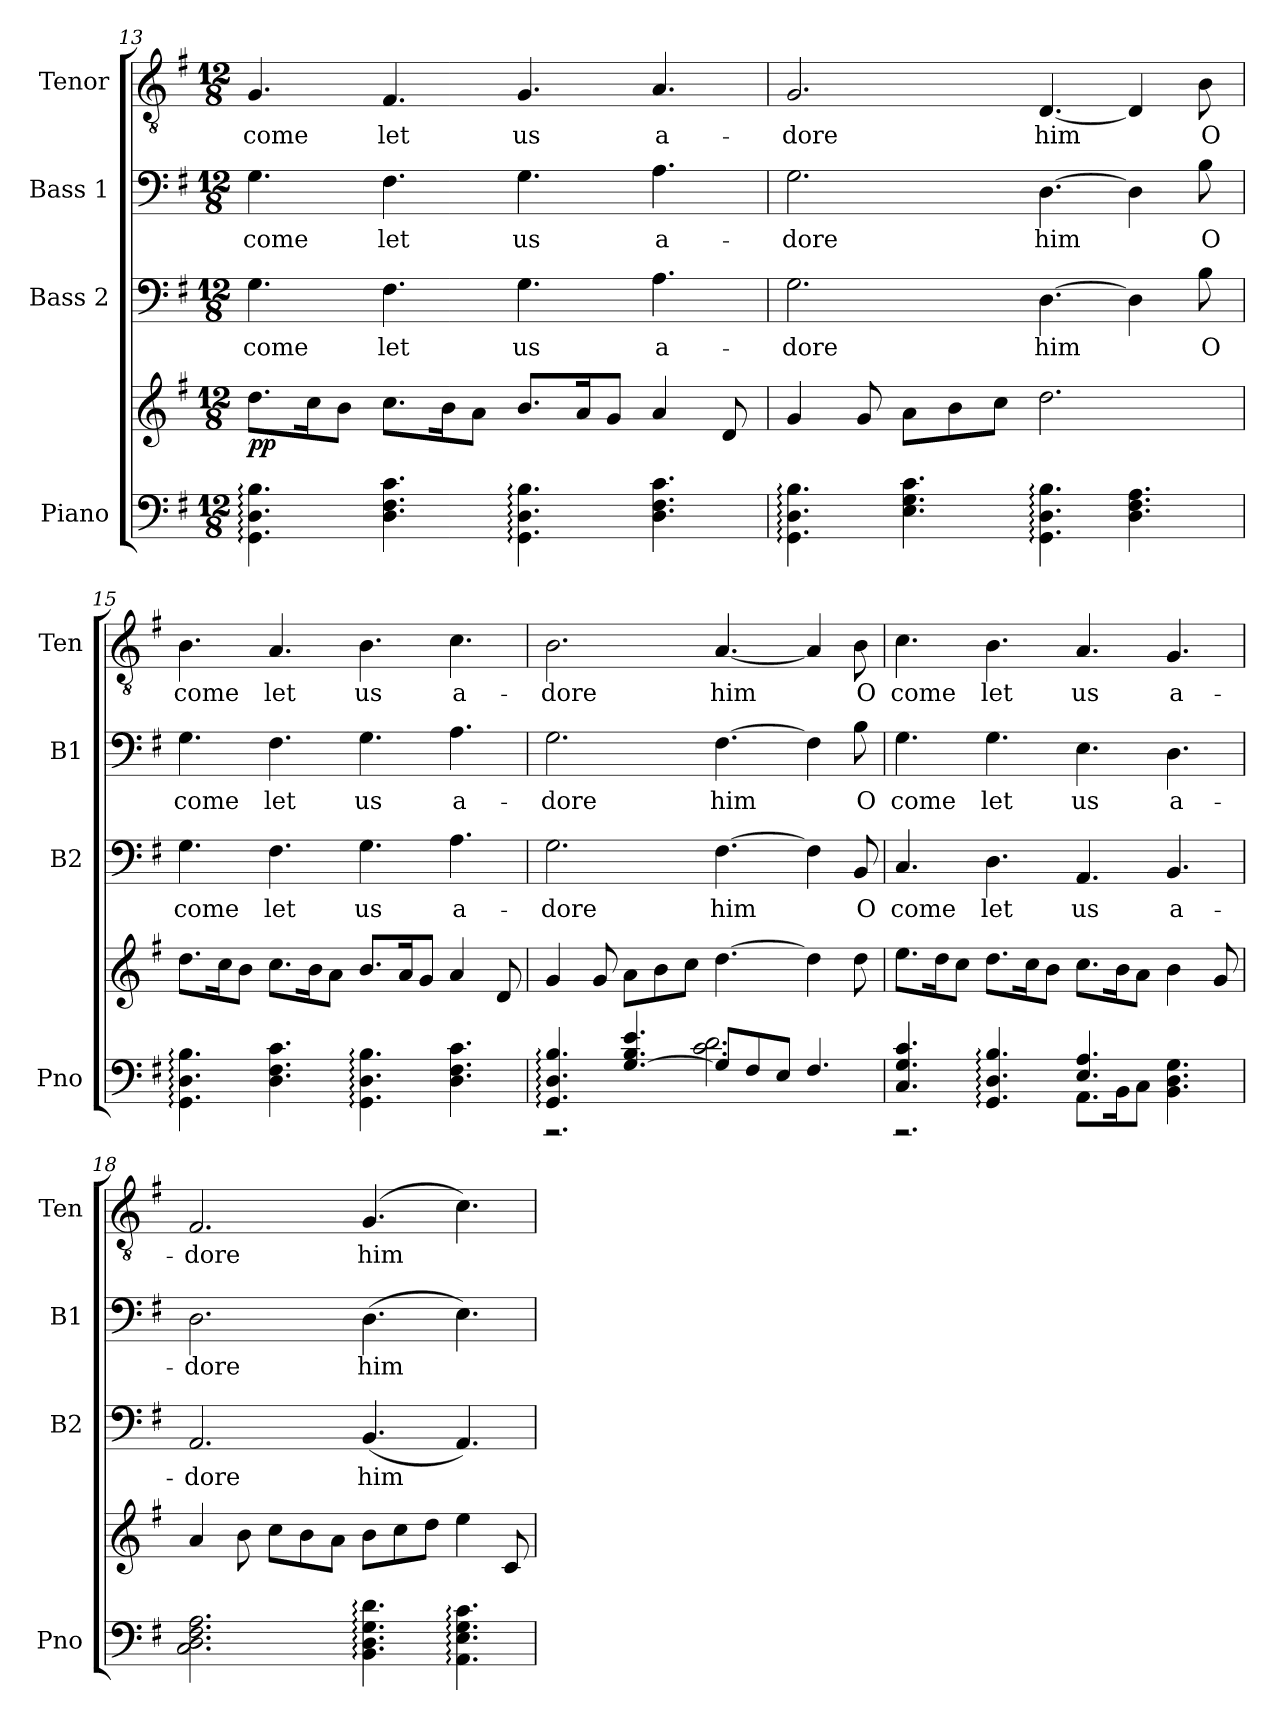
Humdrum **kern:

**kern	**kern	**dynam	**kern	**text	**kern	**text	**kern	**text
*part4	*part4	*part4	*part3	*part3	*part2	*part2	*part1	*part1
*staff5	*staff4	*staff4/5	*staff3	*staff3	*staff2	*staff2	*staff1	*staff1
*I"Piano	*	*	*I"Bass 2	*	*I"Bass 1	*	*I"Tenor	*
*I'Pno	*	*	*I'B2	*	*I'B1	*	*I'Ten	*
*clefF4	*clefG2	*	*clefF4	*	*clefF4	*	*clefGv2	*
*k[f#]	*k[f#]	*	*k[f#]	*	*k[f#]	*	*k[f#]	*
*G:	*G:	*	*G:	*	*G:	*	*G:	*
*M12/8	*M12/8	*	*M12/8	*	*M12/8	*	*M12/8	*
=13	=13	=13	=13	=13	=13	=13	=13	=13
!	!	!LO:DY:b	!	!	!	!	!	!
4.GG: 4.D: 4.B:	8.ddL	pp	4.G	come	4.G	come	4.G	come
.	16cck	.	.	.	.	.	.	.
.	8bJ	.	.	.	.	.	.	.
4.D 4.F# 4.c	8.ccL	.	4.F#	let	4.F#	let	4.F#	let
.	16bk	.	.	.	.	.	.	.
.	8aJ	.	.	.	.	.	.	.
4.GG: 4.D: 4.B:	8.bL	.	4.G	us	4.G	us	4.G	us
.	16ak	.	.	.	.	.	.	.
.	8gJ	.	.	.	.	.	.	.
4.D 4.F# 4.c	4a	.	4.A	a-	4.A	a-	4.A	a-
.	8d	.	.	.	.	.	.	.
=14	=14	=14	=14	=14	=14	=14	=14	=14
4.GG: 4.D: 4.B:	4g	.	2.G	-dore	2.G	-dore	2.G	-dore
.	8g	.	.	.	.	.	.	.
4.E 4.G 4.c	8aL	.	.	.	.	.	.	.
.	8b	.	.	.	.	.	.	.
.	8ccJ	.	.	.	.	.	.	.
4.GG: 4.D: 4.B:	2.dd	.	[4.D	him	[4.D	him	[4.D	him
4.D 4.F# 4.A	.	.	4D]	.	4D]	.	4D]	.
.	.	.	8B	O	8B	O	8B	O
=15	=15	=15	=15	=15	=15	=15	=15	=15
4.GG: 4.D: 4.B:	8.ddL	.	4.G	come	4.G	come	4.B	come
.	16cck	.	.	.	.	.	.	.
.	8bJ	.	.	.	.	.	.	.
4.D 4.F# 4.c	8.ccL	.	4.F#	let	4.F#	let	4.A	let
.	16bk	.	.	.	.	.	.	.
.	8aJ	.	.	.	.	.	.	.
4.GG: 4.D: 4.B:	8.bL	.	4.G	us	4.G	us	4.B	us
.	16ak	.	.	.	.	.	.	.
.	8gJ	.	.	.	.	.	.	.
4.D 4.F# 4.c	4a	.	4.A	a-	4.A	a-	4.c	a-
.	8d	.	.	.	.	.	.	.
=16	=16	=16	=16	=16	=16	=16	=16	=16
*^	*	*	*	*	*	*	*	*
4.GG: 4.D: 4.B:	2.r	4g	.	2.G	-dore	2.G	-dore	2.B	-dore
.	.	8g	.	.	.	.	.	.	.
[4.G 4.B 4.e	.	8aL	.	.	.	.	.	.	.
.	.	8b	.	.	.	.	.	.	.
.	.	8ccJ	.	.	.	.	.	.	.
8GL]	2.c 2.d	[4.dd	.	[4.F#	him	[4.F#	him	[4.A	him
8F#	.	.	.	.	.	.	.	.	.
8EJ	.	.	.	.	.	.	.	.	.
4.F#	.	4dd]	.	4F#]	.	4F#]	.	4A]	.
.	.	8dd	.	8BB	O	8B	O	8B	O
=17	=17	=17	=17	=17	=17	=17	=17	=17	=17
4.C 4.G 4.c	2.r	8.eeL	.	4.C	come	4.G	come	4.c	come
.	.	16ddk	.	.	.	.	.	.	.
.	.	8ccJ	.	.	.	.	.	.	.
4.GG: 4.D: 4.B:	.	8.ddL	.	4.D	let	4.G	let	4.B	let
.	.	16cck	.	.	.	.	.	.	.
.	.	8bJ	.	.	.	.	.	.	.
4.E 4.A	8.AAL	8.ccL	.	4.AA	us	4.E	us	4.A	us
.	16BBk	16bk	.	.	.	.	.	.	.
.	8CJ	8aJ	.	.	.	.	.	.	.
4.BB 4.D 4.G	4.ryy	4b	.	4.BB	a-	4.D	a-	4.G	a-
.	.	8g	.	.	.	.	.	.	.
*v	*v	*	*	*	*	*	*	*	*
=18	=18	=18	=18	=18	=18	=18	=18	=18
2.C 2.D 2.F# 2.A	4a	.	2.AA	-dore	2.D	-dore	2.F#	-dore
.	8b	.	.	.	.	.	.	.
.	8ccL	.	.	.	.	.	.	.
.	8b	.	.	.	.	.	.	.
.	8aJ	.	.	.	.	.	.	.
4.BB: 4.D: 4.G: 4.d:	8bL	.	(<4.BB	him	(<4.D	him	(<4.G	him
.	8cc	.	.	.	.	.	.	.
.	8ddJ	.	.	.	.	.	.	.
4.AA: 4.E: 4.G: 4.c:	4ee	.	4.AA)	.	4.E)	.	4.c)	.
.	8c	.	.	.	.	.	.	.
=	=	=	=	=	=	=	=	=
*-	*-	*-	*-	*-	*-	*-	*-	*-
